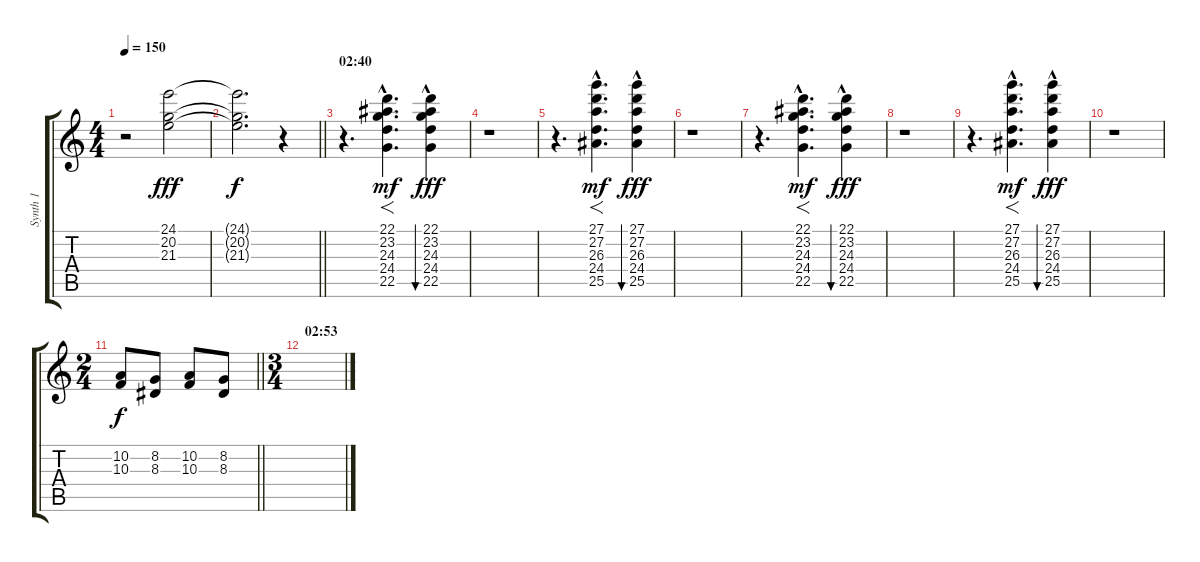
\track ("Synth 1" "Synth 1") {instrument stringensemble2}
\staff {score tabs}
\tuning (E4 B3 G3 D3 A2 E2) {hide}
\ts (4 4)
\tempo 150
\clef g2
\ks c
r.2{dy f} (24.1 20.2 21.3).2{dy fff} |
\barLineRight lightlight
(24.1{t} 20.2{t} 21.3{t}).2{d dy f} r.4 |
\section ("" "02:40")
r.4{d volume 14 balance 6 instrument pad8sweep} (22.1{hac} 23.2{hac} 24.3{hac} 24.4{hac} 22.5{hac}).4{f d dy mf} (22.1{hac} 23.2{hac} 24.3{hac} 24.4{hac} 22.5{hac}).4{bu 240 dy fff} |
r.1 |
r.4{d} (27.1{hac} 27.2{hac} 26.3{hac} 24.4{hac} 25.5{hac}).4{f d dy mf} (27.1{hac} 27.2{hac} 26.3{hac} 24.4{hac} 25.5{hac}).4{bu 240 dy fff} |
r.1 |
r.4{d} (22.1{hac} 23.2{hac} 24.3{hac} 24.4{hac} 22.5{hac}).4{f d dy mf} (22.1{hac} 23.2{hac} 24.3{hac} 24.4{hac} 22.5{hac}).4{bu 240 dy fff} |
r.1 |
r.4{d} (27.1{hac} 27.2{hac} 26.3{hac} 24.4{hac} 25.5{hac}).4{f d dy mf} (27.1{hac} 27.2{hac} 26.3{hac} 24.4{hac} 25.5{hac}).4{bu 240 dy fff} |
r.1 |
\ts (2 4)
\barLineRight lightlight
(10.2 10.3).8{dy f} (8.2 8.3).8 (10.2 10.3).8 (8.2 8.3).8 |
\ts (3 4)
\section ("" "02:53")
